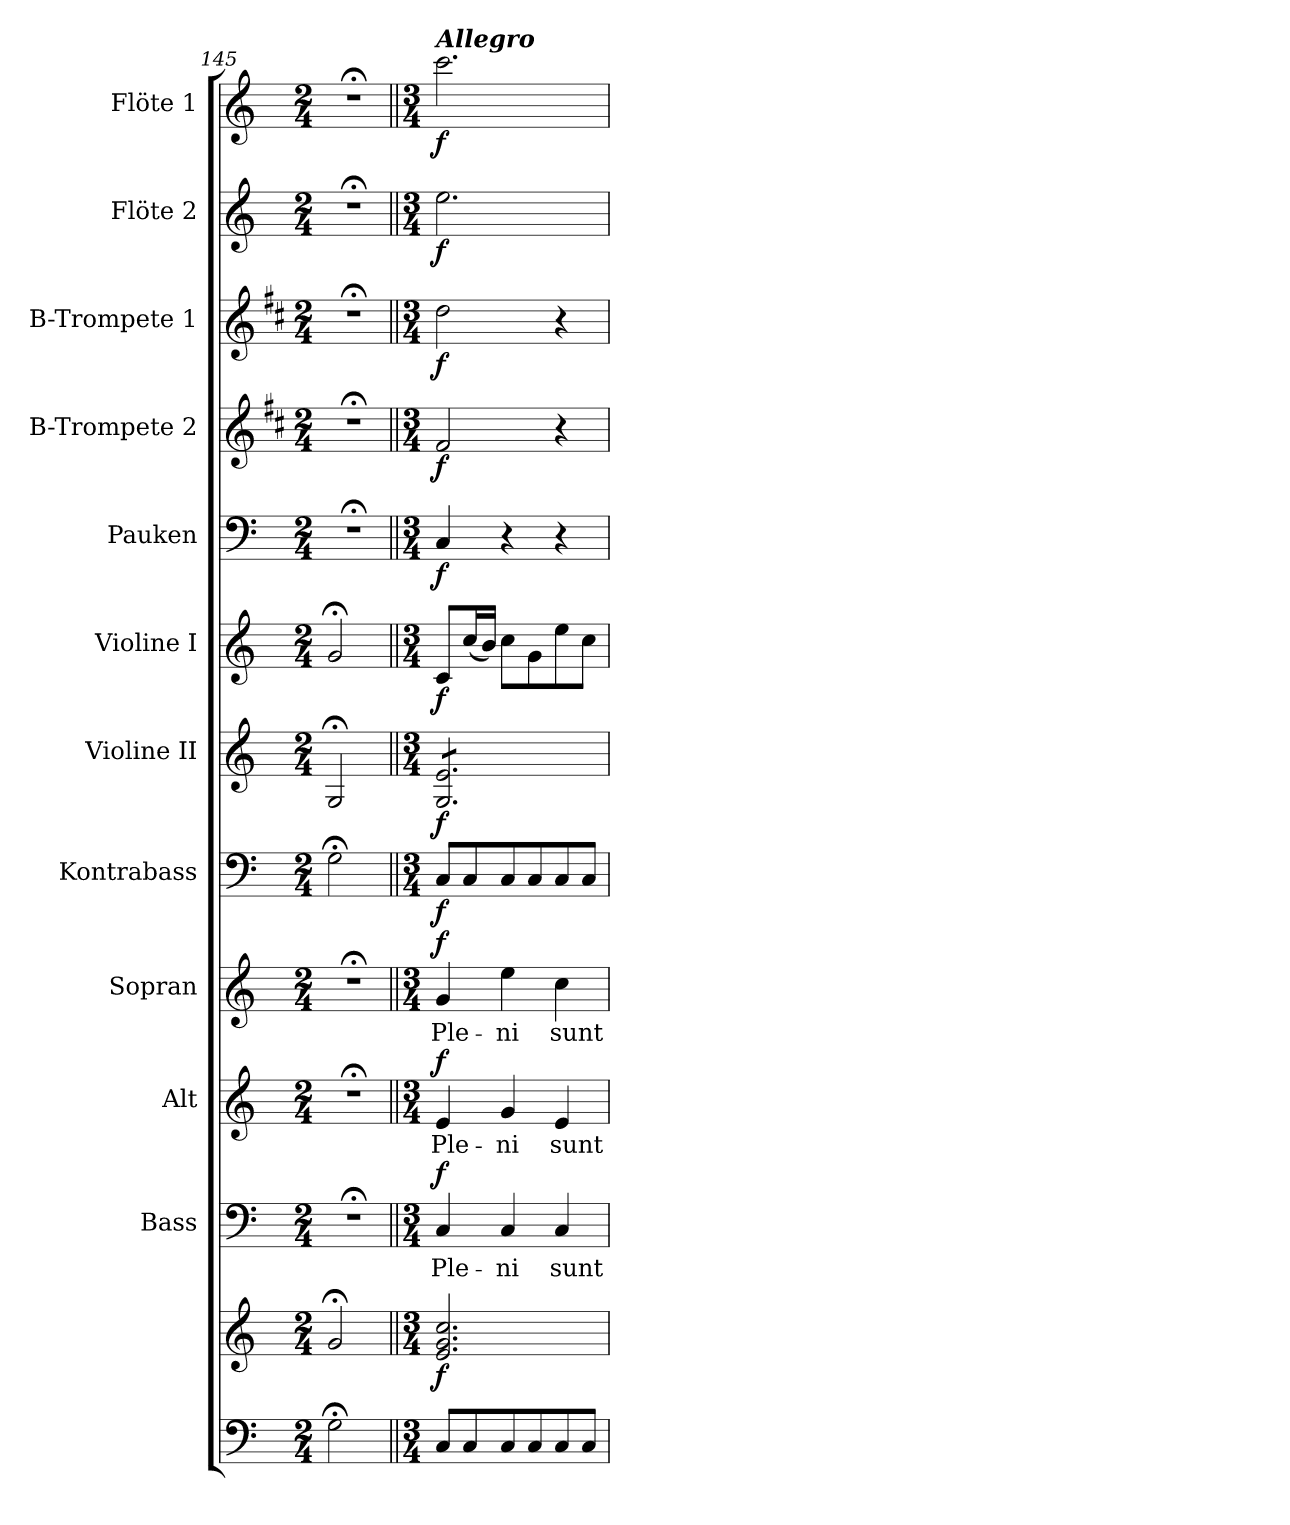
**kern	**kern	**dynam	**kern	**text	**dynam	**kern	**text	**dynam	**kern	**text	**dynam	**kern	**dynam	**kern	**dynam	**kern	**dynam	**kern	**dynam	**kern	**dynam	**kern	**dynam	**kern	**dynam	**kern	**dynam
*part12	*part12	*part12	*part11	*part11	*part11	*part10	*part10	*part10	*part9	*part9	*part9	*part8	*part8	*part7	*part7	*part6	*part6	*part5	*part5	*part4	*part4	*part3	*part3	*part2	*part2	*part1	*part1
*staff13	*staff12	*staff12/13	*staff11	*staff11	*staff11	*staff10	*staff10	*staff10	*staff9	*staff9	*staff9	*staff8	*staff8	*staff7	*staff7	*staff6	*staff6	*staff5	*staff5	*staff4	*staff4	*staff3	*staff3	*staff2	*staff2	*staff1	*staff1
*	*	*	*I"Bass	*	*	*I"Alt	*	*	*I"Sopran	*	*	*I"Kontrabass	*	*I"Violine II	*	*I"Violine I	*	*I"Pauken	*	*I"B-Trompete 2	*	*I"B-Trompete 1	*	*I"Flöte 2	*	*I"Flöte 1	*
*	*	*	*I'B.	*	*	*I'A.	*	*	*I'S.	*	*	*I'Kb.	*	*I'Vl. II	*	*I'Vl. I	*	*I'Pk.	*	*I'B Trp. 2	*	*I'B Trp. 1	*	*I'Fl. 2	*	*I'Fl. 1	*
*clefF4	*clefG2	*	*clefF4	*	*	*clefG2	*	*	*clefG2	*	*	*clefF4	*	*clefG2	*	*clefG2	*	*clefF4	*	*clefG2	*	*clefG2	*	*clefG2	*	*clefG2	*
*	*	*	*	*	*	*	*	*	*	*	*	*ITrd7c12	*	*	*	*	*	*	*	*ITrd1c2	*	*ITrd1c2	*	*	*	*	*
*k[]	*k[]	*	*k[]	*	*	*k[]	*	*	*k[]	*	*	*k[]	*	*k[]	*	*k[]	*	*k[]	*	*k[]	*	*k[]	*	*k[]	*	*k[]	*
*C:	*C:	*	*C:	*	*	*C:	*	*	*C:	*	*	*C:	*	*C:	*	*C:	*	*C:	*	*C:	*	*C:	*	*C:	*	*C:	*
*M2/4	*M2/4	*	*M2/4	*	*	*M2/4	*	*	*M2/4	*	*	*M2/4	*	*M2/4	*	*M2/4	*	*M2/4	*	*M2/4	*	*M2/4	*	*M2/4	*	*M2/4	*
=145	=145	=145	=145	=145	=145	=145	=145	=145	=145	=145	=145	=145	=145	=145	=145	=145	=145	=145	=145	=145	=145	=145	=145	=145	=145	=145	=145
!	!	!	!LO:N:vis=1	!	!	!LO:N:vis=1	!	!	!LO:N:vis=1	!	!	!	!	!	!	!	!	!LO:N:vis=1	!	!LO:N:vis=1	!	!LO:N:vis=1	!	!LO:N:vis=1	!	!LO:N:vis=1	!
2G;<\	2g;</	.	2r;<	.	.	2r;<	.	.	2r;<	.	.	2GG;<\	.	2G;</	.	2g;</	.	2r;<	.	2r;<	.	2r;<	.	2r;<	.	2r;<	.
=146||	=146||	=146||	=146||	=146||	=146||	=146||	=146||	=146||	=146||	=146||	=146||	=146||	=146||	=146||	=146||	=146||	=146||	=146||	=146||	=146||	=146||	=146||	=146||	=146||	=146||	=146||	=146||
*M3/4	*M3/4	*	*M3/4	*	*	*M3/4	*	*	*M3/4	*	*	*M3/4	*	*M3/4	*	*M3/4	*	*M3/4	*	*M3/4	*	*M3/4	*	*M3/4	*	*M3/4	*
!	!	!	!	!	!	!	!	!	!	!	!	!	!	!	!	!	!	!	!	!	!	!	!	!	!	!LO:TX:a:Bi:t=Allegro	!
!	!	!LO:DY:b	!	!LO:LY:b	!LO:DY:a	!	!LO:LY:b	!LO:DY:a	!	!LO:LY:b	!LO:DY:a	!	!LO:DY:b	!	!LO:DY:b	!	!LO:DY:b	!	!LO:DY:b	!	!LO:DY:b	!	!LO:DY:b	!	!LO:DY:b	!	!LO:DY:b
*	*	*	*	*	*	*	*	*	*	*	*	*	*	*tremolo	*	*	*	*	*	*	*	*	*	*	*	*	*
8C/L	2.e/ 2.g/ 2.cc/	f	4C/	Ple-	f	4e/	Ple-	f	4g/	Ple-	f	8CC/L	f	8G/ 8e/L	f	8c/L	f	4C/	f	2e/	f	2cc\	f	2.ee\	f	2.ccc\	f
8C/	.	.	.	.	.	.	.	.	.	.	.	8CC/	.	8G/ 8e/	.	(<16cc/L	.	.	.	.	.	.	.	.	.	.	.
.	.	.	.	.	.	.	.	.	.	.	.	.	.	.	.	16b/JJ)	.	.	.	.	.	.	.	.	.	.	.
!	!	!	!	!LO:LY:b	!	!	!LO:LY:b	!	!	!LO:LY:b	!	!	!	!	!	!	!	!	!	!	!	!	!	!	!	!	!
8C/	.	.	4C/	-ni	.	4g/	-ni	.	4ee\	-ni	.	8CC/	.	8G/ 8e/	.	8cc\L	.	4r	.	.	.	.	.	.	.	.	.
8C/	.	.	.	.	.	.	.	.	.	.	.	8CC/	.	8G/ 8e/	.	8g\	.	.	.	.	.	.	.	.	.	.	.
!	!	!	!	!LO:LY:b	!	!	!LO:LY:b	!	!	!LO:LY:b	!	!	!	!	!	!	!	!	!	!	!	!	!	!	!	!	!
8C/	.	.	4C/	sunt	.	4e/	sunt	.	4cc\	sunt	.	8CC/	.	8G/ 8e/	.	8ee\	.	4r	.	4r	.	4r	.	.	.	.	.
8C/J	.	.	.	.	.	.	.	.	.	.	.	8CC/J	.	8G/ 8e/J	.	8cc\J	.	.	.	.	.	.	.	.	.	.	.
*	*	*	*	*	*	*	*	*	*	*	*	*	*	*Xtremolo	*	*	*	*	*	*	*	*	*	*	*	*	*
=	=	=	=	=	=	=	=	=	=	=	=	=	=	=	=	=	=	=	=	=	=	=	=	=	=	=	=
*-	*-	*-	*-	*-	*-	*-	*-	*-	*-	*-	*-	*-	*-	*-	*-	*-	*-	*-	*-	*-	*-	*-	*-	*-	*-	*-	*-
